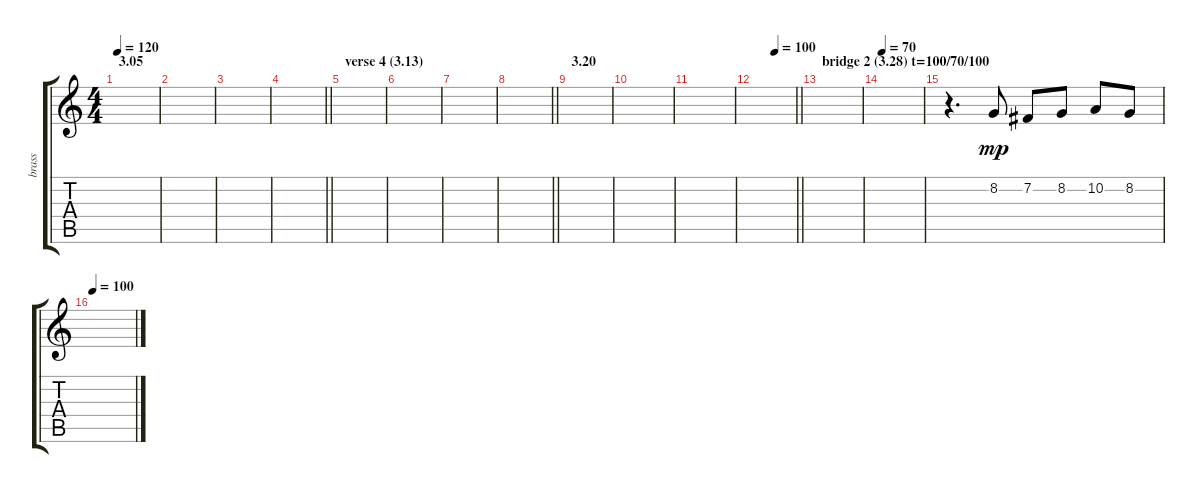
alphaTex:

\track ("brass" "brass") {instrument synthbrass1}
\staff {score tabs}
\tuning (E4 B3 G3 D3 A2 E2) {hide}
\ts (4 4)
\section ("" "3.05")
\tempo 120
\clef g2
\ks c
|
|
|
\barLineRight lightlight
|
\section ("" "verse 4 (3.13)")
|
|
|
\barLineRight lightlight
|
\section ("" "3.20")
|
|
|
\tempo (100 0.5)
\barLineRight lightlight
|
\section ("" "bridge 2 (3.28) t=100/70/100")
|
\tempo 70
|
r.4{d} 8.2.8{dy mp} 7.2.8 8.2.8 10.2.8 8.2.8 |
\tempo 100
